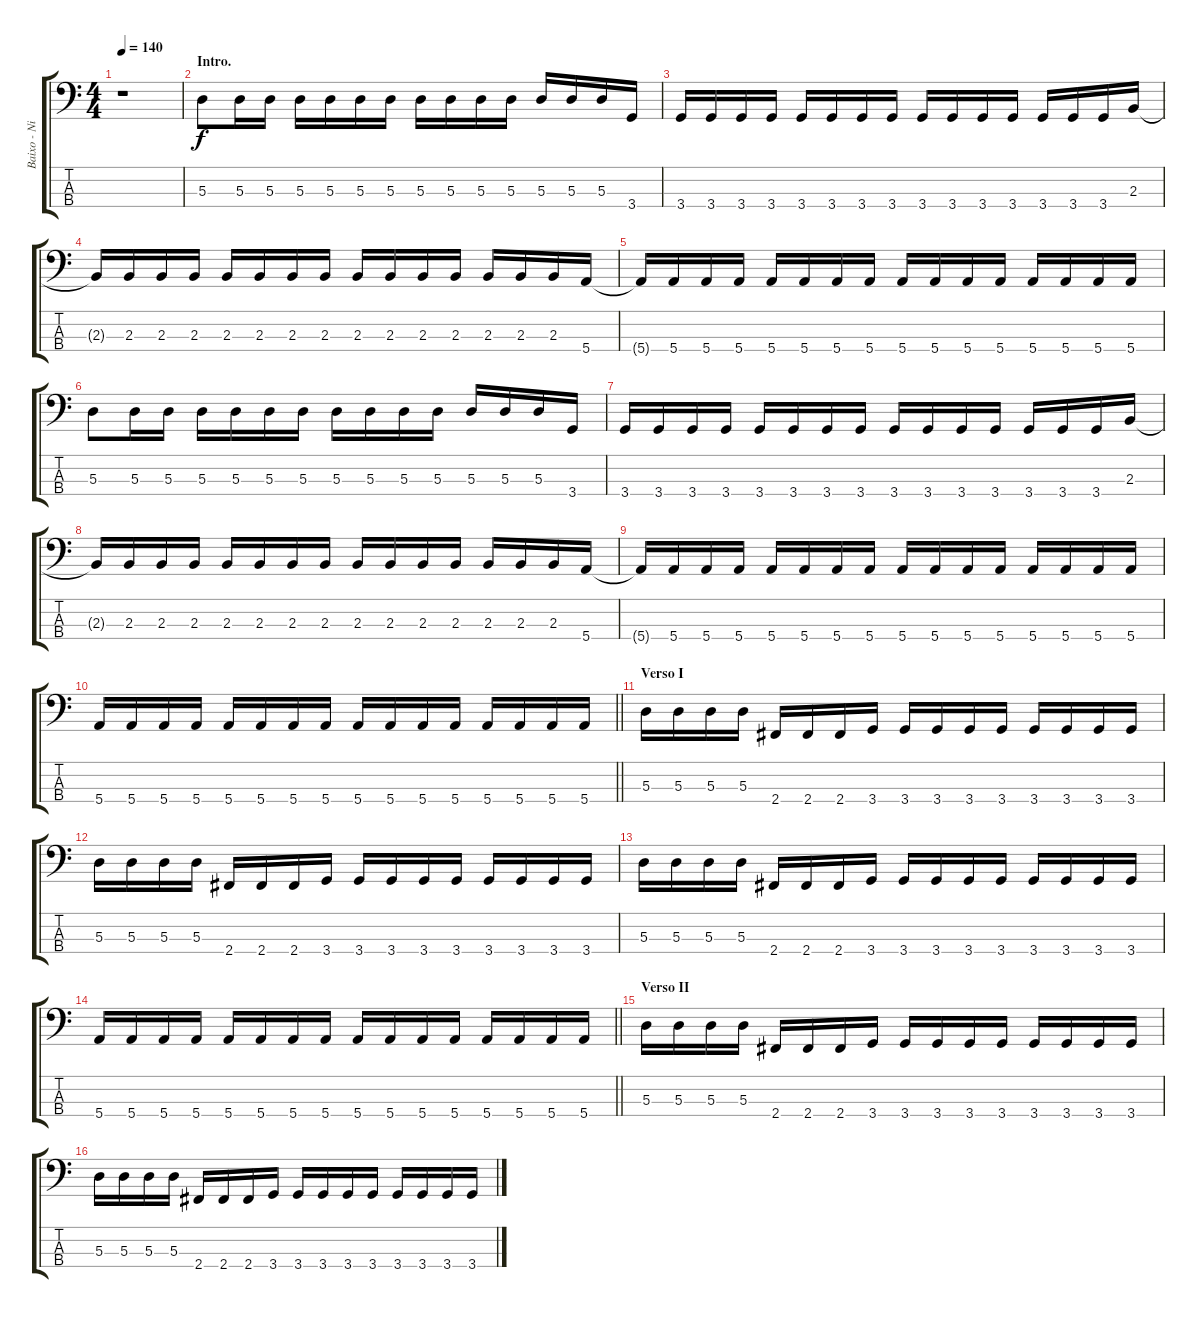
\track ("Baixo - Nikola" "Baixo - Ni") {instrument electricbasspick}
\staff {score tabs}
\tuning (G2 D2 A1 E1) {hide}
\ts (4 4)
\tempo 140
\clef f4
\ks c
r.1{dy f instrument electricbasspick} |
\section ("" "Intro.")
5.3.8 5.3.16 5.3.16 5.3.16 5.3.16 5.3.16 5.3.16 5.3.16 5.3.16 5.3.16 5.3.16 5.3.16 5.3.16 5.3.16 3.4.16 |
3.4.16 3.4.16 3.4.16 3.4.16 3.4.16 3.4.16 3.4.16 3.4.16 3.4.16 3.4.16 3.4.16 3.4.16 3.4.16 3.4.16 3.4.16 2.3.16 |
2.3{t}.16 2.3.16 2.3.16 2.3.16 2.3.16 2.3.16 2.3.16 2.3.16 2.3.16 2.3.16 2.3.16 2.3.16 2.3.16 2.3.16 2.3.16 5.4.16 |
5.4{t}.16 5.4.16 5.4.16 5.4.16 5.4.16 5.4.16 5.4.16 5.4.16 5.4.16 5.4.16 5.4.16 5.4.16 5.4.16 5.4.16 5.4.16 5.4.16 |
5.3.8 5.3.16 5.3.16 5.3.16 5.3.16 5.3.16 5.3.16 5.3.16 5.3.16 5.3.16 5.3.16 5.3.16 5.3.16 5.3.16 3.4.16 |
3.4.16 3.4.16 3.4.16 3.4.16 3.4.16 3.4.16 3.4.16 3.4.16 3.4.16 3.4.16 3.4.16 3.4.16 3.4.16 3.4.16 3.4.16 2.3.16 |
2.3{t}.16 2.3.16 2.3.16 2.3.16 2.3.16 2.3.16 2.3.16 2.3.16 2.3.16 2.3.16 2.3.16 2.3.16 2.3.16 2.3.16 2.3.16 5.4.16 |
5.4{t}.16 5.4.16 5.4.16 5.4.16 5.4.16 5.4.16 5.4.16 5.4.16 5.4.16 5.4.16 5.4.16 5.4.16 5.4.16 5.4.16 5.4.16 5.4.16 |
\barLineRight lightlight
5.4.16 5.4.16 5.4.16 5.4.16 5.4.16 5.4.16 5.4.16 5.4.16 5.4.16 5.4.16 5.4.16 5.4.16 5.4.16 5.4.16 5.4.16 5.4.16 |
\section ("" "Verso I")
5.3.16 5.3.16 5.3.16 5.3.16 2.4.16 2.4.16 2.4.16 3.4.16 3.4.16 3.4.16 3.4.16 3.4.16 3.4.16 3.4.16 3.4.16 3.4.16 |
5.3.16 5.3.16 5.3.16 5.3.16 2.4.16 2.4.16 2.4.16 3.4.16 3.4.16 3.4.16 3.4.16 3.4.16 3.4.16 3.4.16 3.4.16 3.4.16 |
5.3.16 5.3.16 5.3.16 5.3.16 2.4.16 2.4.16 2.4.16 3.4.16 3.4.16 3.4.16 3.4.16 3.4.16 3.4.16 3.4.16 3.4.16 3.4.16 |
\barLineRight lightlight
5.4.16 5.4.16 5.4.16 5.4.16 5.4.16 5.4.16 5.4.16 5.4.16 5.4.16 5.4.16 5.4.16 5.4.16 5.4.16 5.4.16 5.4.16 5.4.16 |
\section ("" "Verso II")
5.3.16 5.3.16 5.3.16 5.3.16 2.4.16 2.4.16 2.4.16 3.4.16 3.4.16 3.4.16 3.4.16 3.4.16 3.4.16 3.4.16 3.4.16 3.4.16 |
5.3.16 5.3.16 5.3.16 5.3.16 2.4.16 2.4.16 2.4.16 3.4.16 3.4.16 3.4.16 3.4.16 3.4.16 3.4.16 3.4.16 3.4.16 3.4.16
